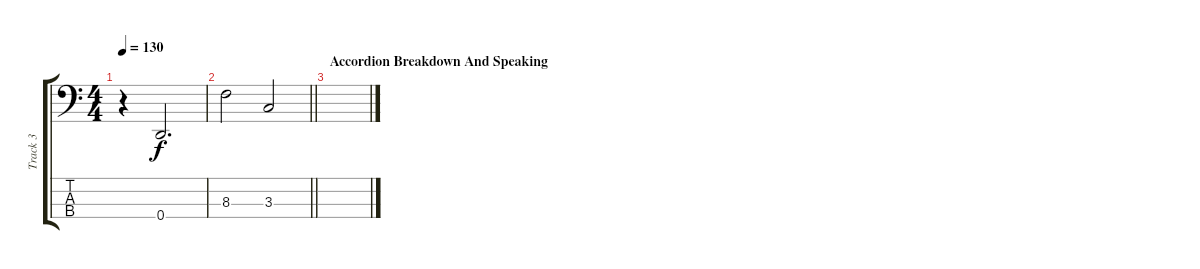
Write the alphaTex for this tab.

\track ("Track 3" "Track 3") {instrument electricbasspick}
\staff {score tabs}
\tuning (G2 D2 A1 D1) {hide}
\ts (4 4)
\tempo 130
\clef f4
\ks c
r.4{dy f} 0.4.2{d} |
\barLineRight lightlight
8.3.2 3.3.2 |
\section ("" "Accordion Breakdown And Speaking")
